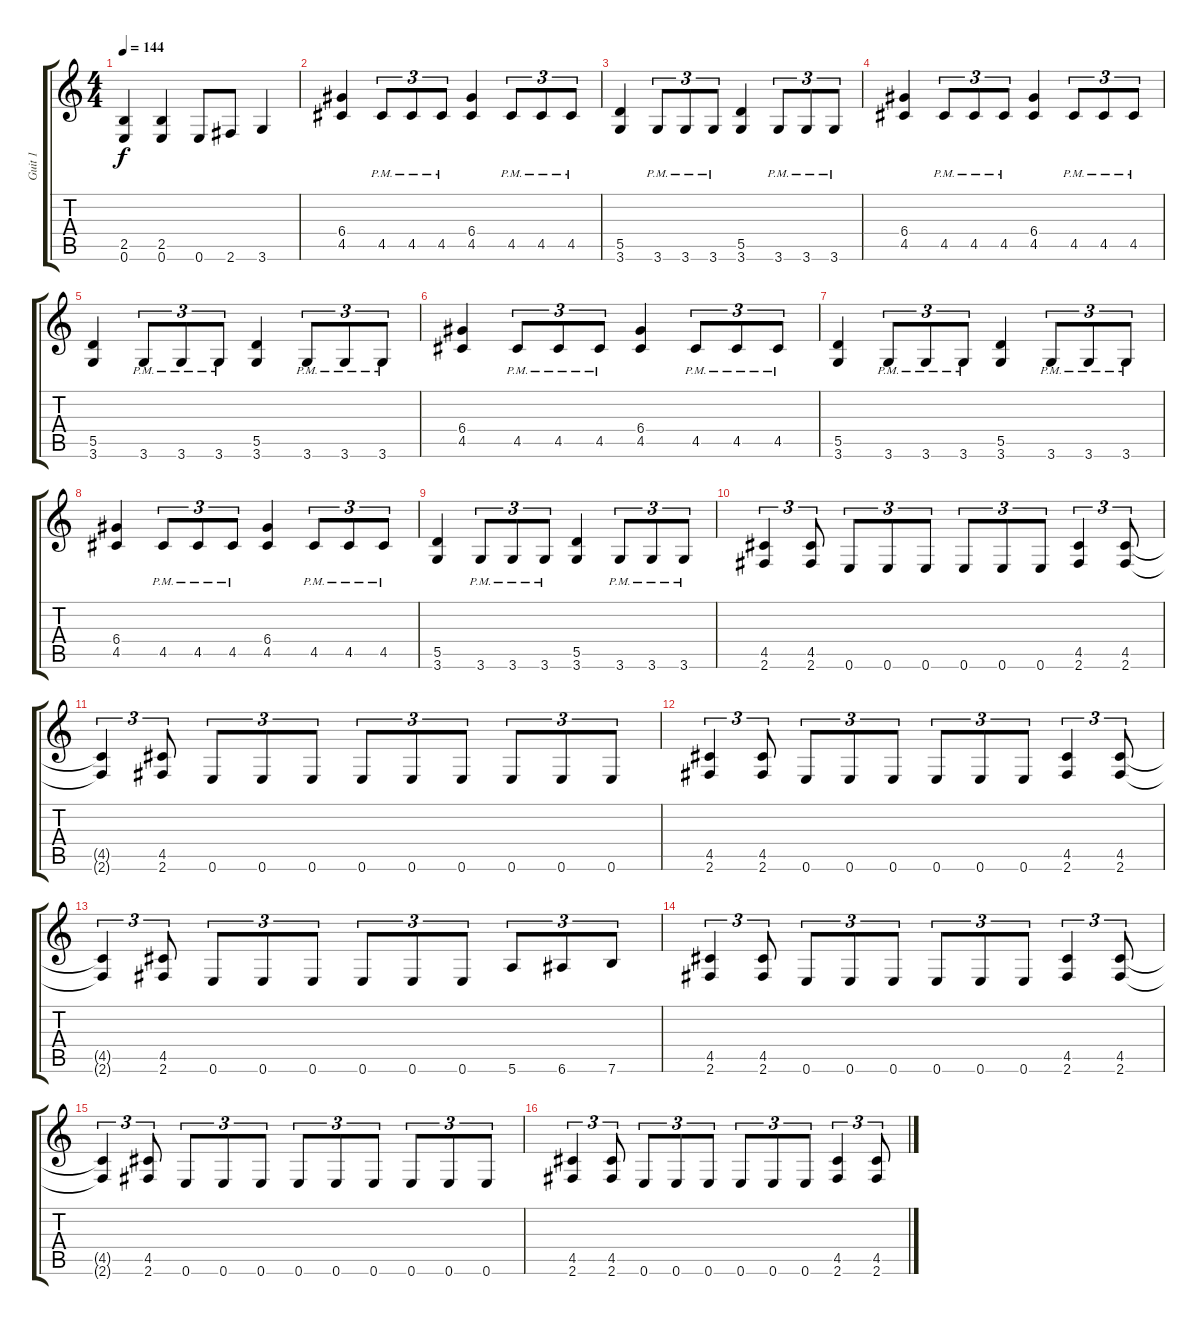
\track ("Guit 1" "Guit 1") {instrument overdrivenguitar}
\staff {score tabs}
\tuning (E4 B3 G3 D3 A2 E2) {hide}
\ts (4 4)
\tempo 144
\clef g2
\ks c
(2.5{t} 0.6{t}).4{dy f} (2.5 0.6).4 0.6.8 2.6.8 3.6.4 |
(6.4 4.5).4 4.5{pm}.8{tu (3 2)} 4.5{pm}.8{tu (3 2)} 4.5{pm}.8{tu (3 2)} (6.4 4.5).4 4.5{pm}.8{tu (3 2)} 4.5{pm}.8{tu (3 2)} 4.5{pm}.8{tu (3 2)} |
(5.5 3.6).4 3.6{pm}.8{tu (3 2)} 3.6{pm}.8{tu (3 2)} 3.6{pm}.8{tu (3 2)} (5.5 3.6).4 3.6{pm}.8{tu (3 2)} 3.6{pm}.8{tu (3 2)} 3.6{pm}.8{tu (3 2)} |
(6.4 4.5).4 4.5{pm}.8{tu (3 2)} 4.5{pm}.8{tu (3 2)} 4.5{pm}.8{tu (3 2)} (6.4 4.5).4 4.5{pm}.8{tu (3 2)} 4.5{pm}.8{tu (3 2)} 4.5{pm}.8{tu (3 2)} |
(5.5 3.6).4 3.6{pm}.8{tu (3 2)} 3.6{pm}.8{tu (3 2)} 3.6{pm}.8{tu (3 2)} (5.5 3.6).4 3.6{pm}.8{tu (3 2)} 3.6{pm}.8{tu (3 2)} 3.6{pm}.8{tu (3 2)} |
(6.4 4.5).4 4.5{pm}.8{tu (3 2)} 4.5{pm}.8{tu (3 2)} 4.5{pm}.8{tu (3 2)} (6.4 4.5).4 4.5{pm}.8{tu (3 2)} 4.5{pm}.8{tu (3 2)} 4.5{pm}.8{tu (3 2)} |
(5.5 3.6).4 3.6{pm}.8{tu (3 2)} 3.6{pm}.8{tu (3 2)} 3.6{pm}.8{tu (3 2)} (5.5 3.6).4 3.6{pm}.8{tu (3 2)} 3.6{pm}.8{tu (3 2)} 3.6{pm}.8{tu (3 2)} |
(6.4 4.5).4 4.5{pm}.8{tu (3 2)} 4.5{pm}.8{tu (3 2)} 4.5{pm}.8{tu (3 2)} (6.4 4.5).4 4.5{pm}.8{tu (3 2)} 4.5{pm}.8{tu (3 2)} 4.5{pm}.8{tu (3 2)} |
(5.5 3.6).4 3.6{pm}.8{tu (3 2)} 3.6{pm}.8{tu (3 2)} 3.6{pm}.8{tu (3 2)} (5.5 3.6).4 3.6{pm}.8{tu (3 2)} 3.6{pm}.8{tu (3 2)} 3.6{pm}.8{tu (3 2)} |
(4.5 2.6).4{tu (3 2)} (4.5 2.6).8{tu (3 2)} 0.6.8{tu (3 2)} 0.6.8{tu (3 2)} 0.6.8{tu (3 2)} 0.6.8{tu (3 2)} 0.6.8{tu (3 2)} 0.6.8{tu (3 2)} (4.5 2.6).4{tu (3 2)} (4.5 2.6).8{tu (3 2)} |
(4.5{t} 2.6{t}).4{tu (3 2)} (4.5 2.6).8{tu (3 2)} 0.6.8{tu (3 2)} 0.6.8{tu (3 2)} 0.6.8{tu (3 2)} 0.6.8{tu (3 2)} 0.6.8{tu (3 2)} 0.6.8{tu (3 2)} 0.6.8{tu (3 2)} 0.6.8{tu (3 2)} 0.6.8{tu (3 2)} |
(4.5 2.6).4{tu (3 2)} (4.5 2.6).8{tu (3 2)} 0.6.8{tu (3 2)} 0.6.8{tu (3 2)} 0.6.8{tu (3 2)} 0.6.8{tu (3 2)} 0.6.8{tu (3 2)} 0.6.8{tu (3 2)} (4.5 2.6).4{tu (3 2)} (4.5 2.6).8{tu (3 2)} |
(4.5{t} 2.6{t}).4{tu (3 2)} (4.5 2.6).8{tu (3 2)} 0.6.8{tu (3 2)} 0.6.8{tu (3 2)} 0.6.8{tu (3 2)} 0.6.8{tu (3 2)} 0.6.8{tu (3 2)} 0.6.8{tu (3 2)} 5.6.8{tu (3 2)} 6.6.8{tu (3 2)} 7.6.8{tu (3 2)} |
(4.5 2.6).4{tu (3 2)} (4.5 2.6).8{tu (3 2)} 0.6.8{tu (3 2)} 0.6.8{tu (3 2)} 0.6.8{tu (3 2)} 0.6.8{tu (3 2)} 0.6.8{tu (3 2)} 0.6.8{tu (3 2)} (4.5 2.6).4{tu (3 2)} (4.5 2.6).8{tu (3 2)} |
(4.5{t} 2.6{t}).4{tu (3 2)} (4.5 2.6).8{tu (3 2)} 0.6.8{tu (3 2)} 0.6.8{tu (3 2)} 0.6.8{tu (3 2)} 0.6.8{tu (3 2)} 0.6.8{tu (3 2)} 0.6.8{tu (3 2)} 0.6.8{tu (3 2)} 0.6.8{tu (3 2)} 0.6.8{tu (3 2)} |
(4.5 2.6).4{tu (3 2)} (4.5 2.6).8{tu (3 2)} 0.6.8{tu (3 2)} 0.6.8{tu (3 2)} 0.6.8{tu (3 2)} 0.6.8{tu (3 2)} 0.6.8{tu (3 2)} 0.6.8{tu (3 2)} (4.5 2.6).4{tu (3 2)} (4.5 2.6).8{tu (3 2)}
